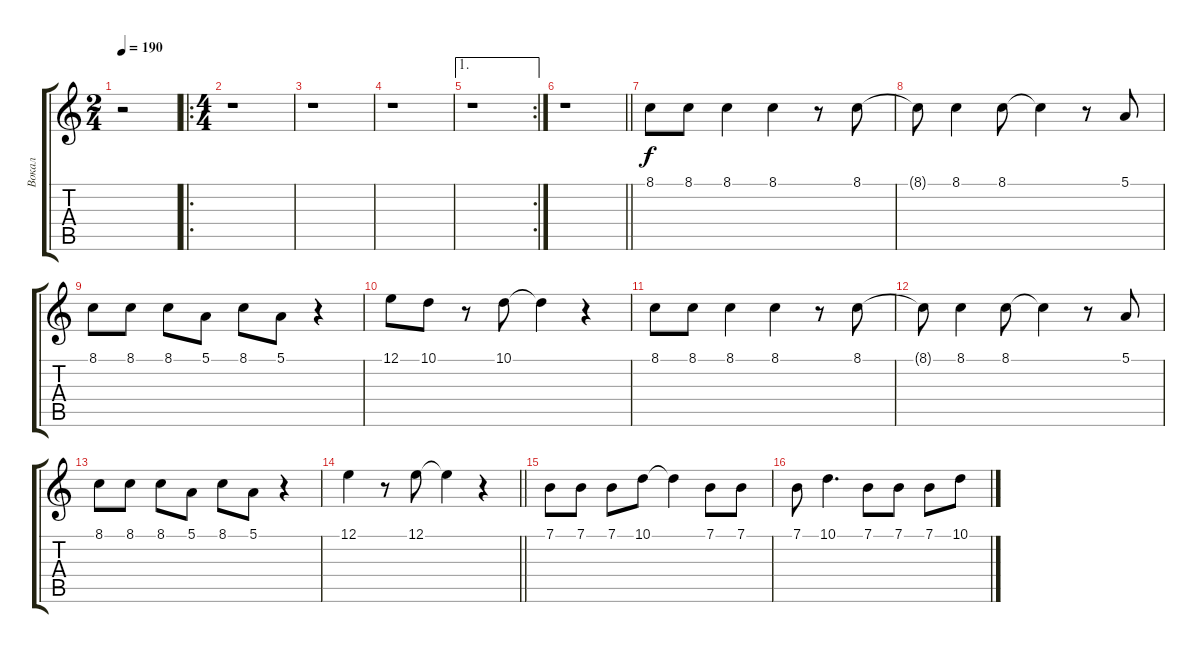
\track ("Вокал" "Вокал") {instrument oboe}
\staff {score tabs}
\tuning (E4 B3 G3 D3 A2 E2) {hide}
\ts (2 4)
\tempo 190
\clef g2
\ks c
r.2{dy f instrument oboe} |
\ro
\ts (4 4)
r.1 |
r.1 |
r.1 |
\ae 1
\rc 2
r.1 |
\barLineRight lightlight
r.1 |
8.1.8 8.1.8 8.1.4 8.1.4 r.8 8.1.8 |
8.1{t}.8 8.1.4 8.1.8 8.1{t}.4 r.8 5.1.8 |
8.1.8 8.1.8 8.1.8 5.1.8 8.1.8 5.1.8 r.4 |
12.1.8 10.1.8 r.8 10.1.8 10.1{t}.4 r.4 |
8.1.8 8.1.8 8.1.4 8.1.4 r.8 8.1.8 |
8.1{t}.8 8.1.4 8.1.8 8.1{t}.4 r.8 5.1.8 |
8.1.8 8.1.8 8.1.8 5.1.8 8.1.8 5.1.8 r.4 |
\barLineRight lightlight
12.1.4 r.8 12.1.8 12.1{t}.4 r.4 |
7.1.8 7.1.8 7.1.8 10.1.8 10.1{t}.4 7.1.8 7.1.8 |
7.1.8 10.1.4{d} 7.1.8 7.1.8 7.1.8 10.1.8
